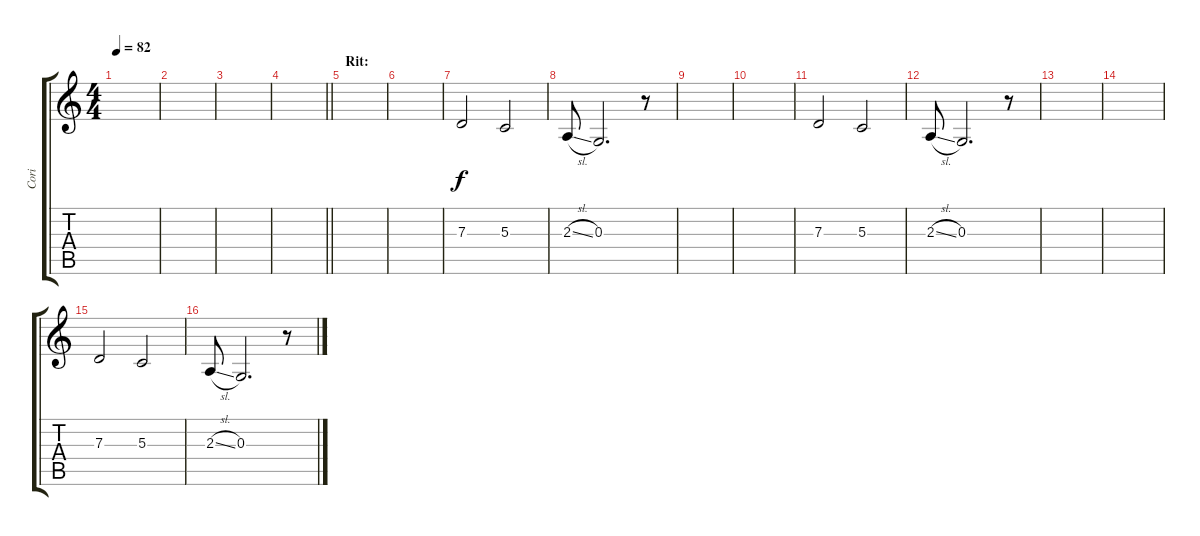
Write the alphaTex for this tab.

\track ("Cori" "Cori") {instrument lead6voice}
\staff {score tabs}
\tuning (E4 B3 G3 D3 A2 E2) {hide}
\ts (4 4)
\tempo 82
\clef g2
\ks c
|
|
|
\barLineRight lightlight
|
\section ("" "Rit:")
|
|
7.3.2 5.3.2 |
2.3{sl}.8 0.3.2{d} r.8 |
|
|
7.3.2 5.3.2 |
2.3{sl}.8 0.3.2{d} r.8 |
|
|
7.3.2 5.3.2 |
2.3{sl}.8 0.3.2{d} r.8
